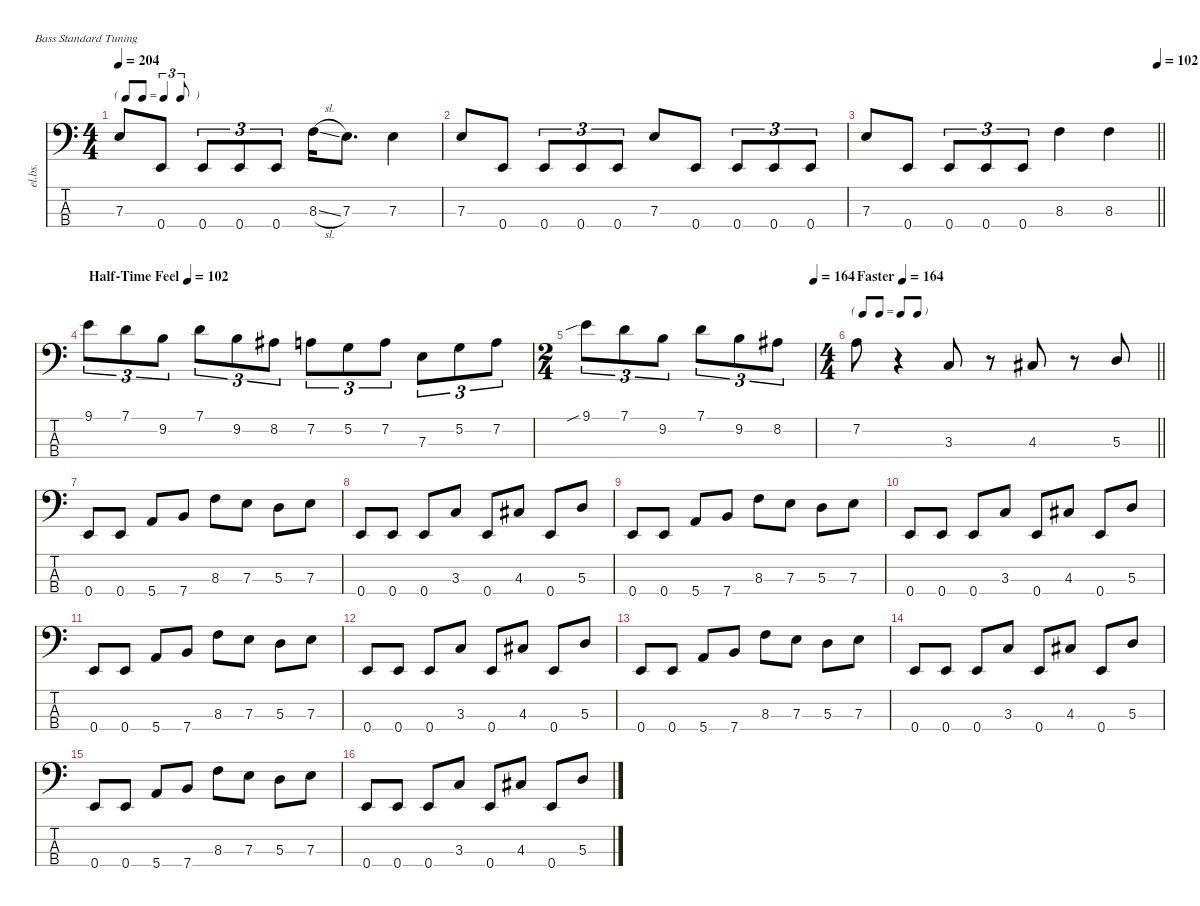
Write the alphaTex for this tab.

\defaultSystemsLayout 4
\hideDynamics
\bracketExtendMode nobrackets
\otherSystemsTrackNameOrientation horizontal
\track ("Cliff Burton" "el.bs.") {defaultSystemsLayout 8 instrument electricbassfinger}
\staff {score tabs}
\tuning (G2 D2 A1 E1)
\ts (4 4)
\tf triplet8th
\tempo 204
\clef f4
\ks aminor
7.3.8{dy f beam Up} 0.4.8{beam Up} 0.4.8{tu (3 2) beam Up} 0.4.8{tu (3 2) beam Up} 0.4.8{tu (3 2) beam Up} 8.3{sl}.16{beam Down} 7.3.8{d beam Down} 7.3.4{beam Down} |
7.3.8{beam Up} 0.4.8{beam Up} 0.4.8{tu (3 2) beam Up} 0.4.8{tu (3 2) beam Up} 0.4.8{tu (3 2) beam Up} 7.3.8{beam Up} 0.4.8{beam Up} 0.4.8{tu (3 2) beam Up} 0.4.8{tu (3 2) beam Up} 0.4.8{tu (3 2) beam Up} |
\tempo (102 1)
\barLineRight lightlight
7.3.8{beam Up} 0.4.8{beam Up} 0.4.8{tu (3 2) beam Up} 0.4.8{tu (3 2) beam Up} 0.4.8{tu (3 2) beam Up} 8.3.4{beam Down} 8.3.4{beam Down} |
\tempo (102 "Half-Time Feel")
9.1.8{tu (3 2) beam Down} 7.1.8{tu (3 2) beam Down} 9.2.8{tu (3 2) beam Down} 7.1.8{tu (3 2) beam Down} 9.2.8{tu (3 2) beam Down} 8.2{acc #}.8{tu (3 2) beam Down} 7.2.8{tu (3 2) beam Down} 5.2.8{tu (3 2) beam Down} 7.2.8{tu (3 2) beam Down} 7.3.8{tu (3 2) beam Down} 5.2.8{tu (3 2) beam Down} 7.2.8{tu (3 2) beam Down} |
\ts (2 4)
\beaming (8 2 2)
\tempo (164 1)
9.1{sib}.8{tu (3 2) beam Down} 7.1.8{tu (3 2) beam Down} 9.2.8{tu (3 2) beam Down} 7.1.8{tu (3 2) beam Down} 9.2.8{tu (3 2) beam Down} 8.2{acc #}.8{tu (3 2) beam Down} |
\ts (4 4)
\beaming (8 2 2 2 2)
\tf none
\tempo (164 "Faster")
\barLineRight lightlight
7.2.8{beam Down} r.4{beam Down} 3.3.8{beam Up} r.8{beam Up} 4.3{acc #}.8{beam Up} r.8{beam Up} 5.3.8{beam Up} |
0.4.8{beam Up} 0.4.8{beam Up} 5.4.8{beam Up} 7.4.8{beam Up} 8.3.8{beam Down} 7.3.8{beam Down} 5.3.8{beam Down} 7.3.8{beam Down} |
0.4.8{beam Up} 0.4.8{beam Up} 0.4.8{beam Up} 3.3.8{beam Up} 0.4.8{beam Up} 4.3{acc #}.8{beam Up} 0.4.8{beam Up} 5.3.8{beam Up} |
0.4.8{beam Up} 0.4.8{beam Up} 5.4.8{beam Up} 7.4.8{beam Up} 8.3.8{beam Down} 7.3.8{beam Down} 5.3.8{beam Down} 7.3.8{beam Down} |
0.4.8{beam Up} 0.4.8{beam Up} 0.4.8{beam Up} 3.3.8{beam Up} 0.4.8{beam Up} 4.3{acc #}.8{beam Up} 0.4.8{beam Up} 5.3.8{beam Up} |
0.4.8{beam Up} 0.4.8{beam Up} 5.4.8{beam Up} 7.4.8{beam Up} 8.3.8{beam Down} 7.3.8{beam Down} 5.3.8{beam Down} 7.3.8{beam Down} |
0.4.8{beam Up} 0.4.8{beam Up} 0.4.8{beam Up} 3.3.8{beam Up} 0.4.8{beam Up} 4.3{acc #}.8{beam Up} 0.4.8{beam Up} 5.3.8{beam Up} |
0.4.8{beam Up} 0.4.8{beam Up} 5.4.8{beam Up} 7.4.8{beam Up} 8.3.8{beam Down} 7.3.8{beam Down} 5.3.8{beam Down} 7.3.8{beam Down} |
0.4.8{beam Up} 0.4.8{beam Up} 0.4.8{beam Up} 3.3.8{beam Up} 0.4.8{beam Up} 4.3{acc #}.8{beam Up} 0.4.8{beam Up} 5.3.8{beam Up} |
0.4.8{beam Up} 0.4.8{beam Up} 5.4.8{beam Up} 7.4.8{beam Up} 8.3.8{beam Down} 7.3.8{beam Down} 5.3.8{beam Down} 7.3.8{beam Down} |
0.4.8{beam Up} 0.4.8{beam Up} 0.4.8{beam Up} 3.3.8{beam Up} 0.4.8{beam Up} 4.3{acc #}.8{beam Up} 0.4.8{beam Up} 5.3.8{beam Up}
